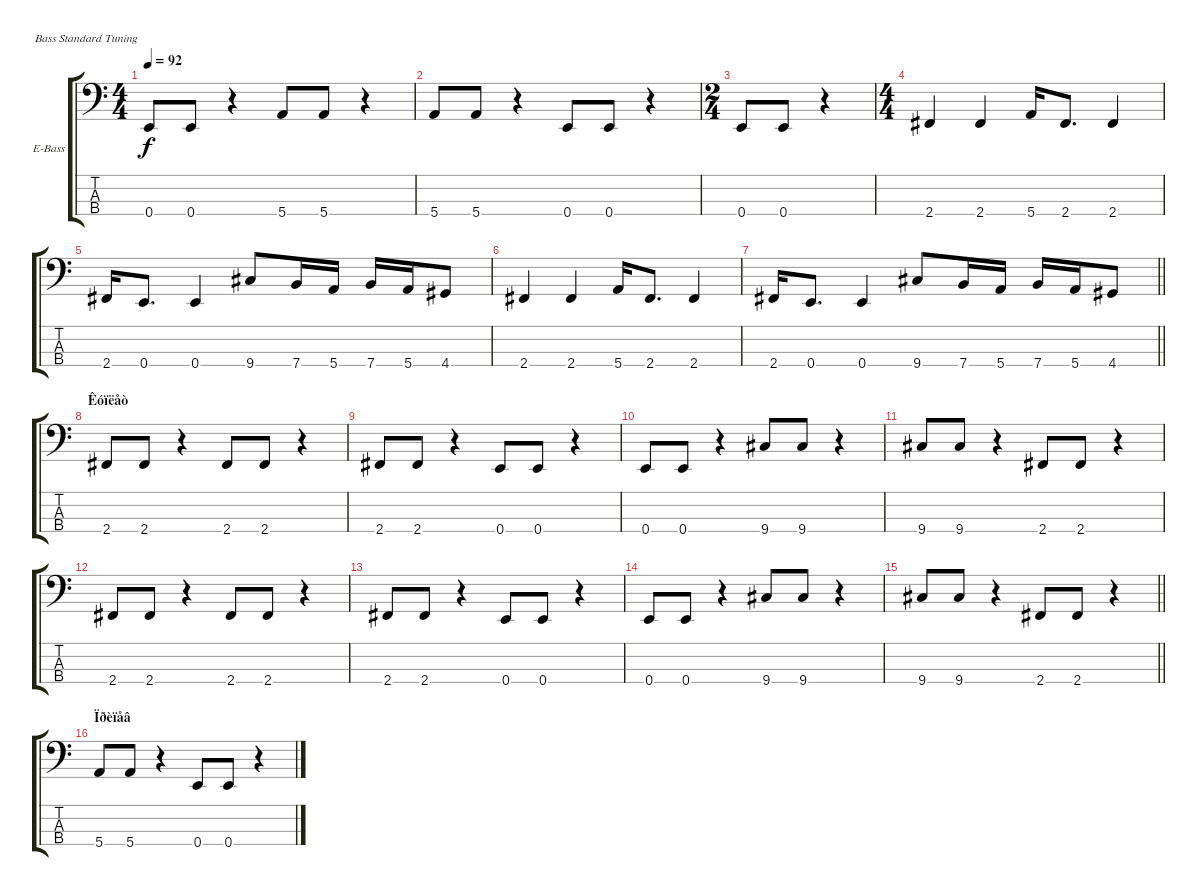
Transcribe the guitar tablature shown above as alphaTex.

\bracketExtendMode groupsimilarinstruments
\firstSystemTrackNameOrientation horizontal
\otherSystemsTrackNameOrientation horizontal
\track ("Áàñ" "E-Bass") {instrument electricbassfinger}
\staff {score tabs}
\tuning (G2 D2 A1 E1)
\ts (4 4)
\tempo 92
\clef f4
\ks c
0.4.8{dy f} 0.4.8 r.4 5.4.8 5.4.8 r.4 |
5.4.8 5.4.8 r.4 0.4.8 0.4.8 r.4 |
\ts (2 4)
\beaming (8 2 2 2 2)
0.4.8 0.4.8 r.4 |
\ts (4 4)
\beaming (8 2 2 2 2)
2.4.4 2.4.4 5.4.16 2.4.8{d} 2.4.4 |
2.4.16 0.4.8{d} 0.4.4 9.4.8 7.4.16 5.4.16 7.4.16 5.4.16 4.4.8 |
2.4.4 2.4.4 5.4.16 2.4.8{d} 2.4.4 |
\barLineRight lightlight
2.4.16 0.4.8{d} 0.4.4 9.4.8 7.4.16 5.4.16 7.4.16 5.4.16 4.4.8 |
\section ("" "Êóïëåò")
2.4.8 2.4.8 r.4 2.4.8 2.4.8 r.4 |
2.4.8 2.4.8 r.4 0.4.8 0.4.8 r.4 |
0.4.8 0.4.8 r.4 9.4.8 9.4.8 r.4 |
9.4.8 9.4.8 r.4 2.4.8 2.4.8 r.4 |
2.4.8 2.4.8 r.4 2.4.8 2.4.8 r.4 |
2.4.8 2.4.8 r.4 0.4.8 0.4.8 r.4 |
0.4.8 0.4.8 r.4 9.4.8 9.4.8 r.4 |
\barLineRight lightlight
9.4.8 9.4.8 r.4 2.4.8 2.4.8 r.4 |
\section ("" "Ïðèïåâ")
5.4.8 5.4.8 r.4 0.4.8 0.4.8 r.4
